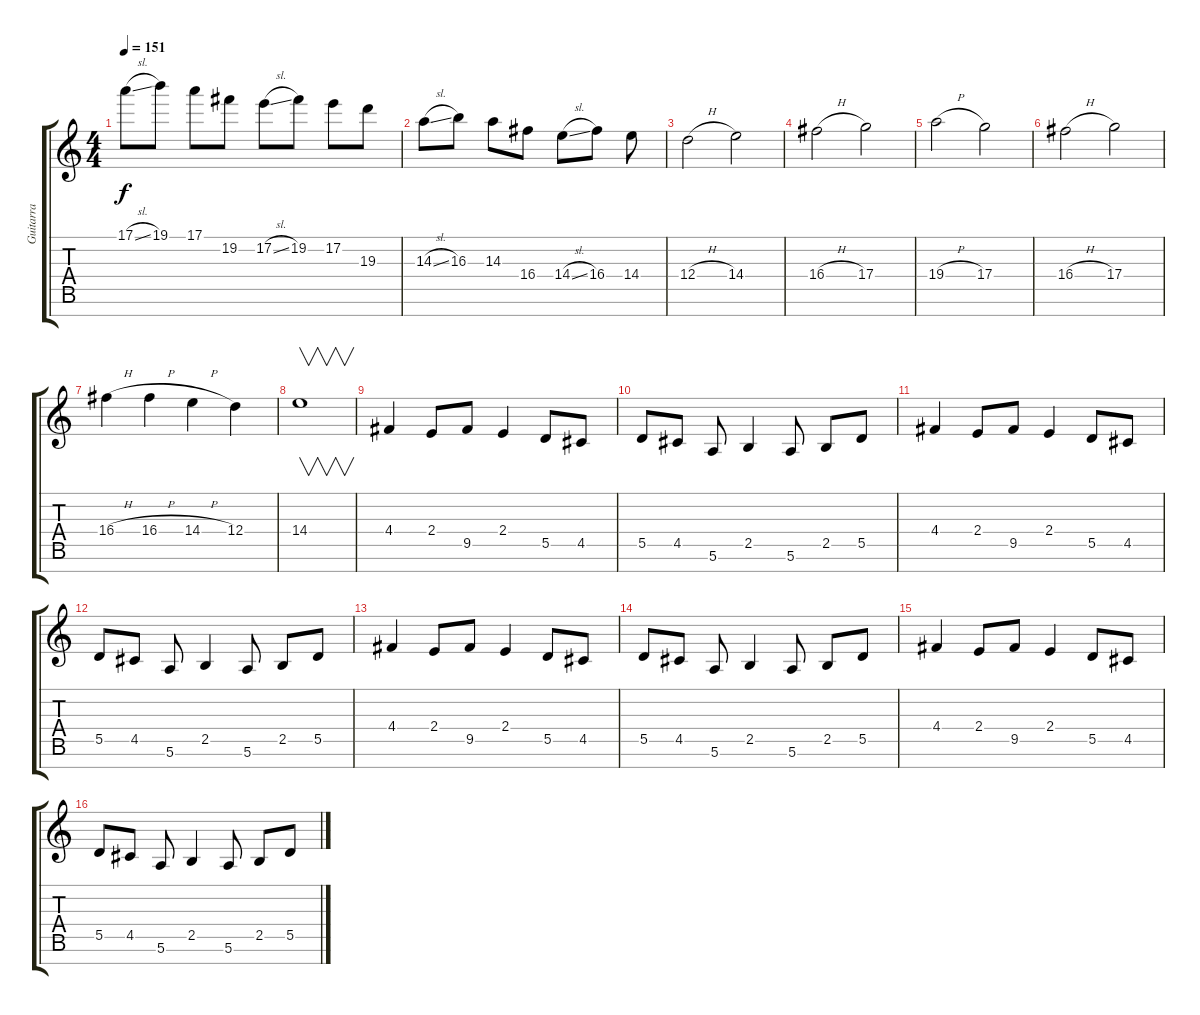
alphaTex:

\track ("Guitarra" "Guitarra") {instrument distortionguitar}
\staff {score tabs}
\tuning (E4 B3 G3 D3 A2 E2 B1) {hide}
\ts (4 4)
\tempo 151
\clef g2
\ks c
17.1{sl}.8{dy f} 19.1.8 17.1.8 19.2.8 17.2{sl}.8 19.2.8 17.2.8 19.3.8 |
14.3{sl}.8 16.3.8 14.3.8 16.4.8 14.4{sl}.8 16.4.8 14.4.8 |
12.4{h}.2 14.4.2 |
16.4{h}.2 17.4.2 |
19.4{h}.2 17.4.2 |
16.4{h}.2 17.4.2 |
16.4{h}.4 16.4{h}.4 14.4{h}.4 12.4.4 |
14.4.1{v} |
4.4.4{volume 16 balance 0 instrument distortionguitar} 2.4.8 9.5.8 2.4.4 5.5.8 4.5.8 |
5.5.8 4.5.8 5.6.8 2.5.4 5.6.8 2.5.8 5.5.8 |
4.4.4{volume 16 balance 0 instrument distortionguitar} 2.4.8 9.5.8 2.4.4 5.5.8 4.5.8 |
5.5.8 4.5.8 5.6.8 2.5.4 5.6.8 2.5.8 5.5.8 |
4.4.4{volume 16 balance 0 instrument distortionguitar} 2.4.8 9.5.8 2.4.4 5.5.8 4.5.8 |
5.5.8 4.5.8 5.6.8 2.5.4 5.6.8 2.5.8 5.5.8 |
4.4.4{volume 16 balance 0 instrument distortionguitar} 2.4.8 9.5.8 2.4.4 5.5.8 4.5.8 |
5.5.8 4.5.8 5.6.8 2.5.4 5.6.8 2.5.8 5.5.8
